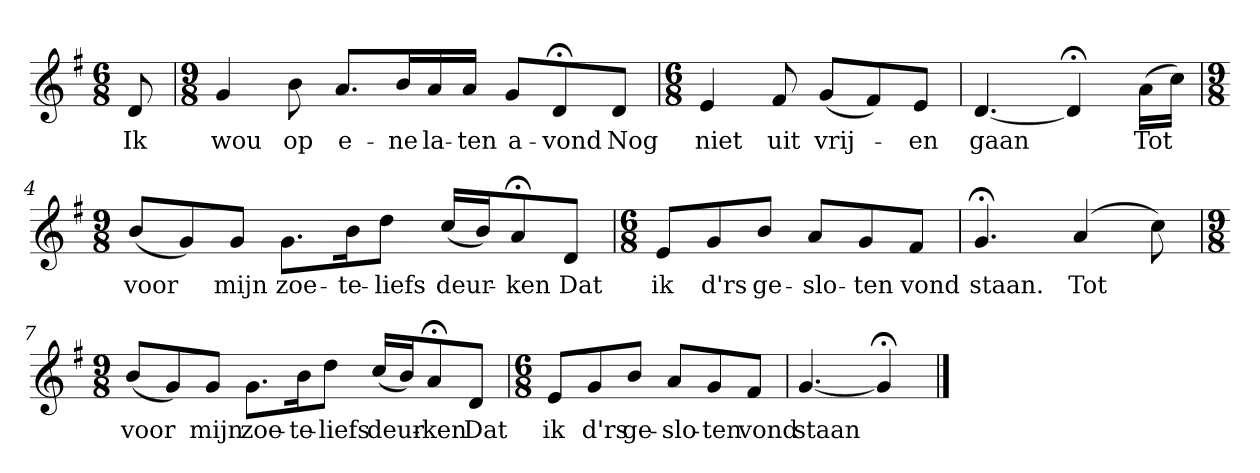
**kern	**text
*part1	*part1
*staff1	*staff1
*k[f#]	*
*G:	*
*M6/8	*
*MM120	*
=	=
8d	Ik
=1	=1
*M9/8	*
4g	wou
8b	op
8.aL	e-
16bL	-ne
16a	la-
16aJJ	-ten
8gL	a-
8d;<	-vond
8dJ	Nog
=2	=2
*M6/8	*
4e	niet
8f#	uit
(8gL	vrij-
8f#)	.
8eJ	-en
=3	=3
[4.d	gaan
4d;<]	.
(16aLL	Tot
16ccJJ)	.
=4	=4
*M9/8	*
(8bL	voor
8g)	.
8gJ	mijn
8.gL	zoe-
16bK	-te-
8ddJ	-liefs
(16ccLL	deur-
16bJ)	.
8a;<	-ken
8dJ	Dat
=5	=5
*M6/8	*
8eL	ik
8g	d'rs
8bJ	ge-
8aL	-slo-
8g	-ten
8f#J	vond
=6	=6
4.g;<	staan.
(4a	Tot
8cc)	.
=7	=7
*M9/8	*
(8bL	voor
8g)	.
8gJ	mijn
8.gL	zoe-
16bK	-te-
8ddJ	-liefs
(16ccLL	deur-
16bJ)	.
8a;<	-ken
8dJ	Dat
=8	=8
*M6/8	*
8eL	ik
8g	d'rs
8bJ	ge-
8aL	-slo-
8g	-ten
8f#J	vond
=9	=9
[4.g	staan
4g;<]	.
==	==
*-	*-
